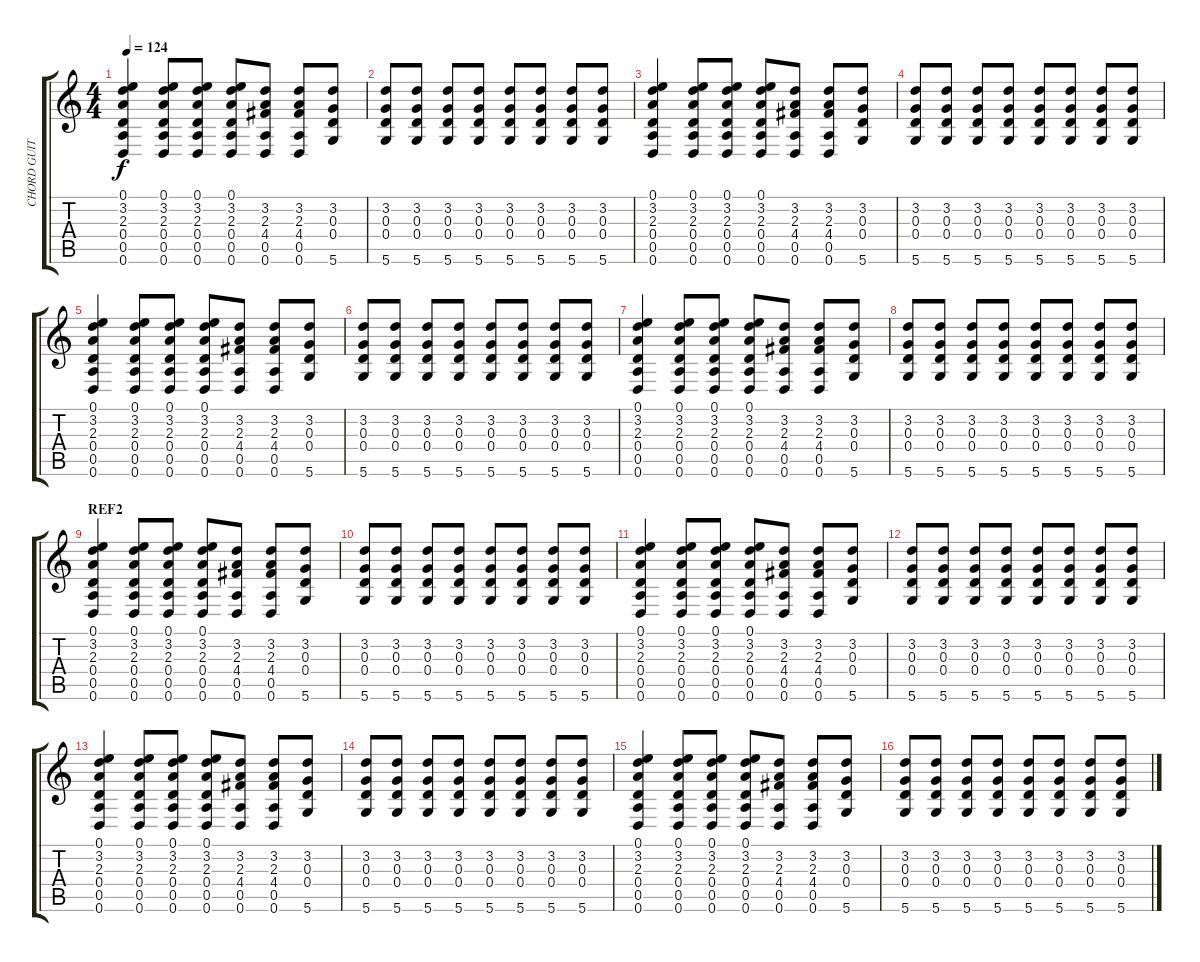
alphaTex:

\track ("CHORD GUITAR" "CHORD GUIT") {instrument acousticguitarnylon}
\staff {score tabs}
\tuning (E4 B3 G3 D3 A2 D2) {hide}
\ts (4 4)
\tempo 124
\clef g2
\ks c
(0.1 3.2 2.3 0.4 0.5 0.6).4{dy f} (0.1 3.2 2.3 0.4 0.5 0.6).8 (0.1 3.2 2.3 0.4 0.5 0.6).8 (0.1 3.2 2.3 0.4 0.5 0.6).8 (3.2 2.3 4.4 0.5 0.6).8 (3.2 2.3 4.4 0.5 0.6).8 (3.2 0.3 0.4 5.6).8 |
(3.2 0.3 0.4 5.6).8 (3.2 0.3 0.4 5.6).8 (3.2 0.3 0.4 5.6).8 (3.2 0.3 0.4 5.6).8 (3.2 0.3 0.4 5.6).8 (3.2 0.3 0.4 5.6).8 (3.2 0.3 0.4 5.6).8 (3.2 0.3 0.4 5.6).8 |
(0.1 3.2 2.3 0.4 0.5 0.6).4 (0.1 3.2 2.3 0.4 0.5 0.6).8 (0.1 3.2 2.3 0.4 0.5 0.6).8 (0.1 3.2 2.3 0.4 0.5 0.6).8 (3.2 2.3 4.4 0.5 0.6).8 (3.2 2.3 4.4 0.5 0.6).8 (3.2 0.3 0.4 5.6).8 |
(3.2 0.3 0.4 5.6).8 (3.2 0.3 0.4 5.6).8 (3.2 0.3 0.4 5.6).8 (3.2 0.3 0.4 5.6).8 (3.2 0.3 0.4 5.6).8 (3.2 0.3 0.4 5.6).8 (3.2 0.3 0.4 5.6).8 (3.2 0.3 0.4 5.6).8 |
(0.1 3.2 2.3 0.4 0.5 0.6).4 (0.1 3.2 2.3 0.4 0.5 0.6).8 (0.1 3.2 2.3 0.4 0.5 0.6).8 (0.1 3.2 2.3 0.4 0.5 0.6).8 (3.2 2.3 4.4 0.5 0.6).8 (3.2 2.3 4.4 0.5 0.6).8 (3.2 0.3 0.4 5.6).8 |
(3.2 0.3 0.4 5.6).8 (3.2 0.3 0.4 5.6).8 (3.2 0.3 0.4 5.6).8 (3.2 0.3 0.4 5.6).8 (3.2 0.3 0.4 5.6).8 (3.2 0.3 0.4 5.6).8 (3.2 0.3 0.4 5.6).8 (3.2 0.3 0.4 5.6).8 |
(0.1 3.2 2.3 0.4 0.5 0.6).4 (0.1 3.2 2.3 0.4 0.5 0.6).8 (0.1 3.2 2.3 0.4 0.5 0.6).8 (0.1 3.2 2.3 0.4 0.5 0.6).8 (3.2 2.3 4.4 0.5 0.6).8 (3.2 2.3 4.4 0.5 0.6).8 (3.2 0.3 0.4 5.6).8 |
(3.2 0.3 0.4 5.6).8 (3.2 0.3 0.4 5.6).8 (3.2 0.3 0.4 5.6).8 (3.2 0.3 0.4 5.6).8 (3.2 0.3 0.4 5.6).8 (3.2 0.3 0.4 5.6).8 (3.2 0.3 0.4 5.6).8 (3.2 0.3 0.4 5.6).8 |
\section ("" "REF2")
(0.1 3.2 2.3 0.4 0.5 0.6).4 (0.1 3.2 2.3 0.4 0.5 0.6).8 (0.1 3.2 2.3 0.4 0.5 0.6).8 (0.1 3.2 2.3 0.4 0.5 0.6).8 (3.2 2.3 4.4 0.5 0.6).8 (3.2 2.3 4.4 0.5 0.6).8 (3.2 0.3 0.4 5.6).8 |
(3.2 0.3 0.4 5.6).8 (3.2 0.3 0.4 5.6).8 (3.2 0.3 0.4 5.6).8 (3.2 0.3 0.4 5.6).8 (3.2 0.3 0.4 5.6).8 (3.2 0.3 0.4 5.6).8 (3.2 0.3 0.4 5.6).8 (3.2 0.3 0.4 5.6).8 |
(0.1 3.2 2.3 0.4 0.5 0.6).4 (0.1 3.2 2.3 0.4 0.5 0.6).8 (0.1 3.2 2.3 0.4 0.5 0.6).8 (0.1 3.2 2.3 0.4 0.5 0.6).8 (3.2 2.3 4.4 0.5 0.6).8 (3.2 2.3 4.4 0.5 0.6).8 (3.2 0.3 0.4 5.6).8 |
(3.2 0.3 0.4 5.6).8 (3.2 0.3 0.4 5.6).8 (3.2 0.3 0.4 5.6).8 (3.2 0.3 0.4 5.6).8 (3.2 0.3 0.4 5.6).8 (3.2 0.3 0.4 5.6).8 (3.2 0.3 0.4 5.6).8 (3.2 0.3 0.4 5.6).8 |
(0.1 3.2 2.3 0.4 0.5 0.6).4 (0.1 3.2 2.3 0.4 0.5 0.6).8 (0.1 3.2 2.3 0.4 0.5 0.6).8 (0.1 3.2 2.3 0.4 0.5 0.6).8 (3.2 2.3 4.4 0.5 0.6).8 (3.2 2.3 4.4 0.5 0.6).8 (3.2 0.3 0.4 5.6).8 |
(3.2 0.3 0.4 5.6).8 (3.2 0.3 0.4 5.6).8 (3.2 0.3 0.4 5.6).8 (3.2 0.3 0.4 5.6).8 (3.2 0.3 0.4 5.6).8 (3.2 0.3 0.4 5.6).8 (3.2 0.3 0.4 5.6).8 (3.2 0.3 0.4 5.6).8 |
(0.1 3.2 2.3 0.4 0.5 0.6).4 (0.1 3.2 2.3 0.4 0.5 0.6).8 (0.1 3.2 2.3 0.4 0.5 0.6).8 (0.1 3.2 2.3 0.4 0.5 0.6).8 (3.2 2.3 4.4 0.5 0.6).8 (3.2 2.3 4.4 0.5 0.6).8 (3.2 0.3 0.4 5.6).8 |
(3.2 0.3 0.4 5.6).8 (3.2 0.3 0.4 5.6).8 (3.2 0.3 0.4 5.6).8 (3.2 0.3 0.4 5.6).8 (3.2 0.3 0.4 5.6).8 (3.2 0.3 0.4 5.6).8 (3.2 0.3 0.4 5.6).8 (3.2 0.3 0.4 5.6).8
